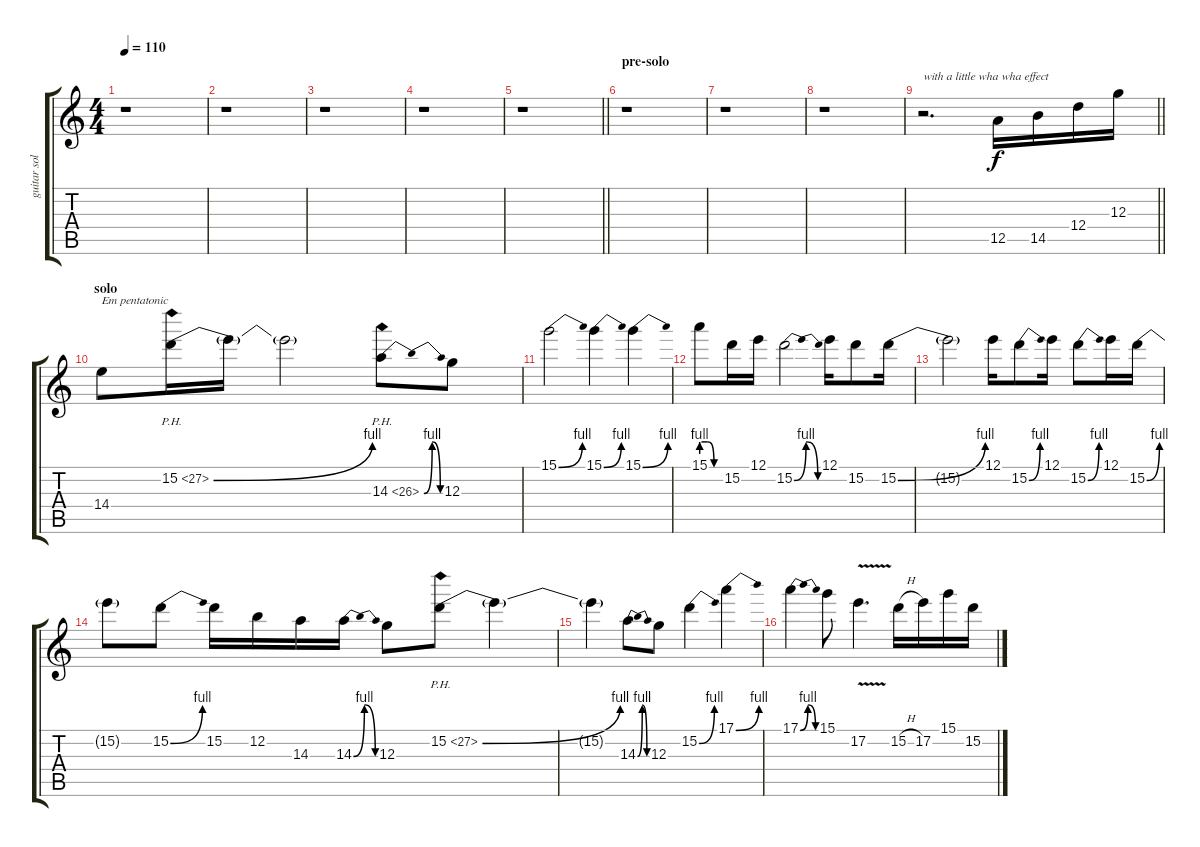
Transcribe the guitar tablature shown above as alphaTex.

\track ("guitar solo" "guitar sol") {instrument distortionguitar}
\staff {score tabs}
\tuning (E4 B3 G3 D3 A2 E2) {hide}
\ts (4 4)
\tempo 110
\clef g2
\ks aminor
r.1{dy f} |
r.1 |
r.1 |
r.1 |
\barLineRight lightlight
r.1 |
\section ("" "pre-solo")
r.1 |
r.1 |
r.1 |
\barLineRight lightlight
r.2{d txt "with a little wha wha effect"} 12.5.16 14.5.16 12.4.16 12.3.16 |
\section ("" "solo")
14.4.8{txt "Em pentatonic"} 15.2{be (bend 0 0 60 4) ph 12}.16 15.2{t}.16 15.2{t}.2 14.3{be (bendrelease 0 0 30 4 30 4 60 0) ph 12}.8 12.3.8 |
15.1{be (bend 0 0 60 4)}.2 15.1{be (bend 0 0 60 4)}.4 15.1{be (bend 0 0 60 4)}.4 |
15.1{be (custom 0 4 20 4 40 0 60 0)}.8 15.2.16 12.1.16 15.2{be (bendrelease 0 0 30 4 50 4 60 0)}.2 12.1.16 15.2.8 15.2{be (bend 0 0 60 4)}.16 |
15.2{t}.2 12.1.16 15.2{be (bend 0 0 60 4)}.8 12.1.16 15.2{be (bend 0 0 60 4)}.8 12.1.16 15.2{be (bend 0 0 60 4)}.16 |
15.2{t}.8 15.2{be (bend 0 0 60 4)}.8 15.2.16 12.2.16 14.3.16 14.3{be (bendrelease 0 0 30 4 30 4 60 0)}.16 12.3.8 15.2{be (bend 0 0 60 4) ph 12}.8 15.2{t}.4 |
15.2{t}.4 14.3{be (bendrelease 0 0 30 4 30 4 60 0)}.8 12.3.8 15.2{be (bend 0 0 60 4)}.4 17.1{be (bend 0 0 60 4)}.4 |
17.1{be (bendrelease 0 0 30 4 30 4 60 0)}.4 15.1.8 17.2{v}.4{d} 15.2{h}.16 17.2.16 15.1.16 15.2{h}.16
